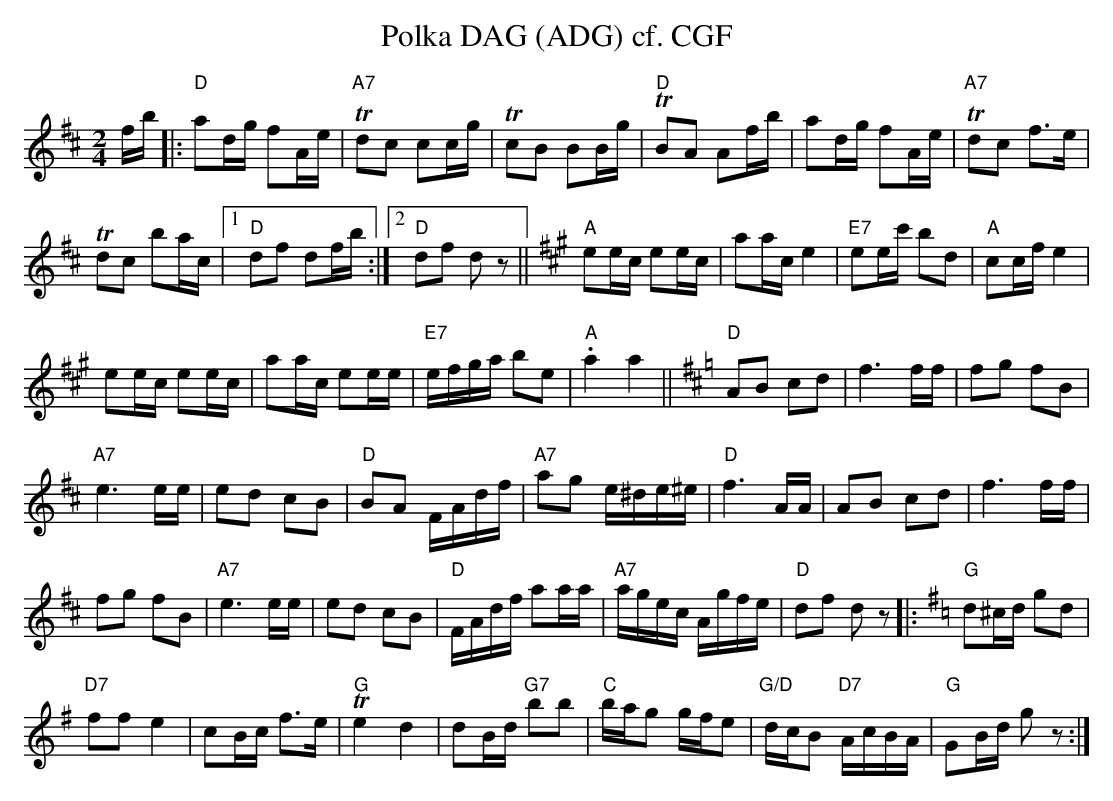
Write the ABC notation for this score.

X:1
T:Polka DAG (ADG) cf. CGF
M:2/4
L:1/16
K:Dmaj%%MIDI gchordon
fb |: "D"a2dg f2Ae | "A7"Td2c2 c2cg | Tc2B2 B2Bg | "D"TB2A2 A2fb | a2dg f2Ae | "A7"Td2c2 f3e |
Td2c2 b2ac |1 "D"d2f2 d2fb :|2 "D"d2f2 d2z2 || [K:Amaj] "A"e2ec e2ec | a2ace4 | "E7"e2ec' b2d2 | "A"c2cfe4 |
e2ec e2ec | a2ac e2ee | "E7"efga b2e2 | "A".a4a4 || [K:Dmaj] "D"A2B2 c2d2 | f6ff | f2g2 f2B2 |
"A7"e6ee | e2d2 c2B2 | "D"B2A2 FAdf | "A7"a2g2 e^de^e | "D"f6AA | A2B2 c2d2 | f6ff |
f2g2 f2B2 | "A7"e6ee | e2d2 c2B2 | "D"FAdf a2aa | "A7"agec Agfe | "D"d2f2 d2z2 |: [K:Gmaj] "G"d2^cd g2d2 |
"D7"f2f2e4 | c2Bc f3e | "G"Te4d4 | d2Bd "G7"b2b2 | "C"bag2 gfe2 | "G/D"dcB2 "D7"AcBA | "G"G2Bd g2z2 :|
